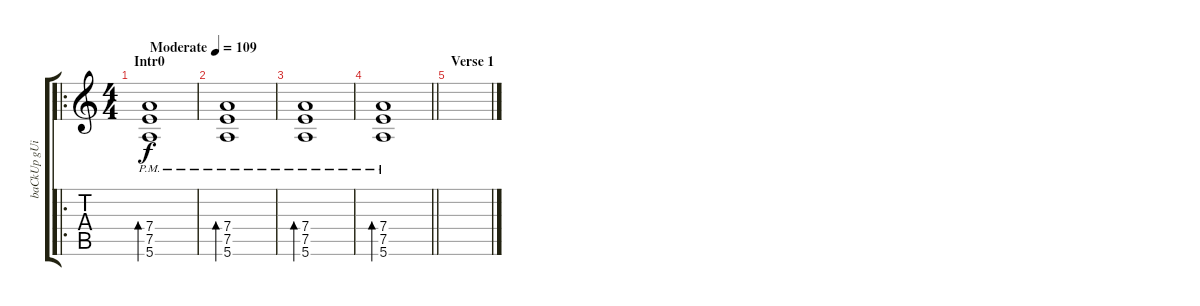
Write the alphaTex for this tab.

\track ("baCkUp gUiTar" "baCkUp gUi") {instrument distortionguitar}
\staff {score tabs}
\tuning (E4 B3 G3 D3 A2 E2) {hide}
\ro
\ts (4 4)
\section ("" "Intr0")
\tempo (109 "Moderate")
\clef g2
\ks c
(7.4{pm} 7.5{pm} 5.6{pm}).1{bd 60 dy f instrument distortionguitar} |
(7.4{pm} 7.5 5.6).1{bd 60} |
(7.4{pm} 7.5 5.6).1{bd 60} |
\barLineRight lightlight
(7.4{pm} 7.5 5.6).1{bd 60} |
\section ("" "Verse 1")
